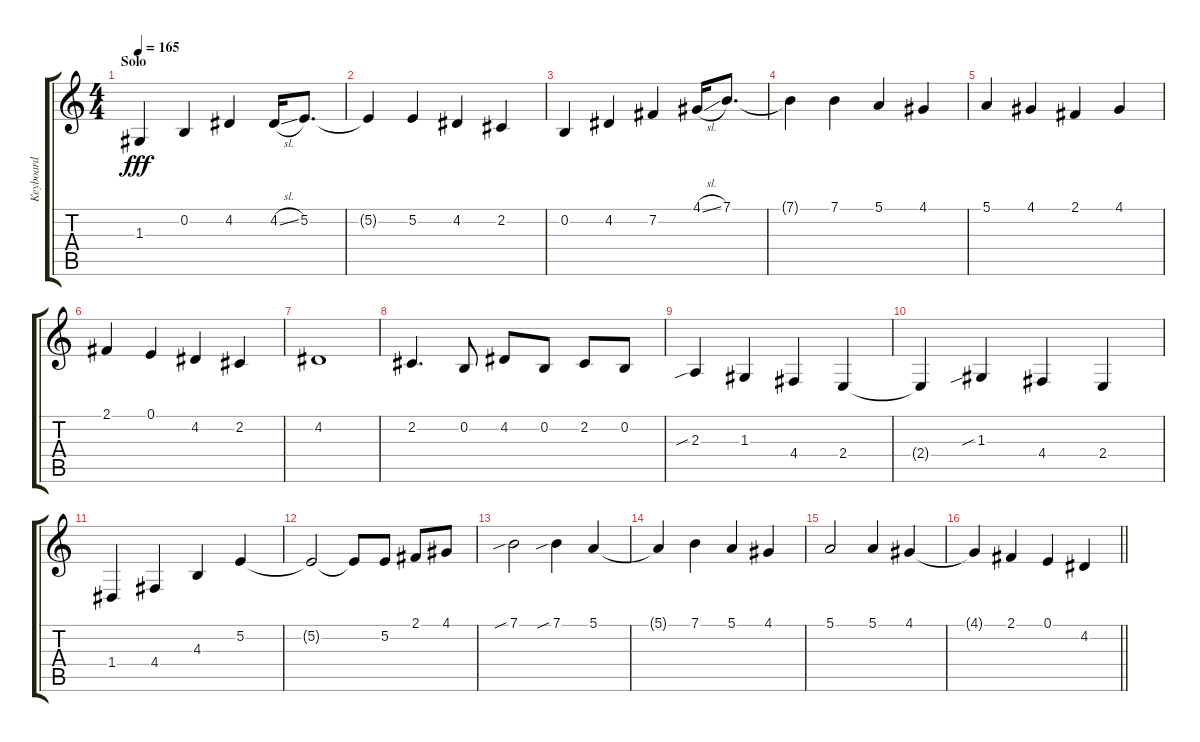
\track ("Keyboard" "Keyboard") {instrument lead1square}
\staff {score tabs}
\tuning (E4 B3 G3 D3 A2 E2) {hide}
\ts (4 4)
\section ("" "Solo")
\tempo 165
\clef g2
\ks c
1.3.4{dy fff} 0.2.4 4.2.4 4.2{sl}.16 5.2.8{d} |
5.2{t}.4 5.2.4 4.2.4 2.2.4 |
0.2.4 4.2.4 7.2.4 4.1{sl}.16 7.1.8{d} |
7.1{t}.4 7.1.4 5.1.4 4.1.4 |
5.1.4 4.1.4 2.1.4 4.1.4 |
2.1.4 0.1.4 4.2.4 2.2.4 |
4.2.1 |
2.2.4{d} 0.2.8 4.2.8 0.2.8 2.2.8 0.2.8 |
2.3{sib}.4 1.3.4 4.4.4 2.4.4 |
2.4{t}.4 1.3{sib}.4 4.4.4 2.4.4 |
1.4.4 4.4.4 4.3.4 5.2.4 |
5.2{t}.2 5.2{t}.8 5.2.8 2.1.8 4.1.8 |
7.1{sib}.2 7.1{sib}.4 5.1.4 |
5.1{t}.4 7.1.4 5.1.4 4.1.4 |
5.1.2 5.1.4 4.1.4 |
\barLineRight lightlight
4.1{t}.4 2.1.4 0.1.4 4.2.4
